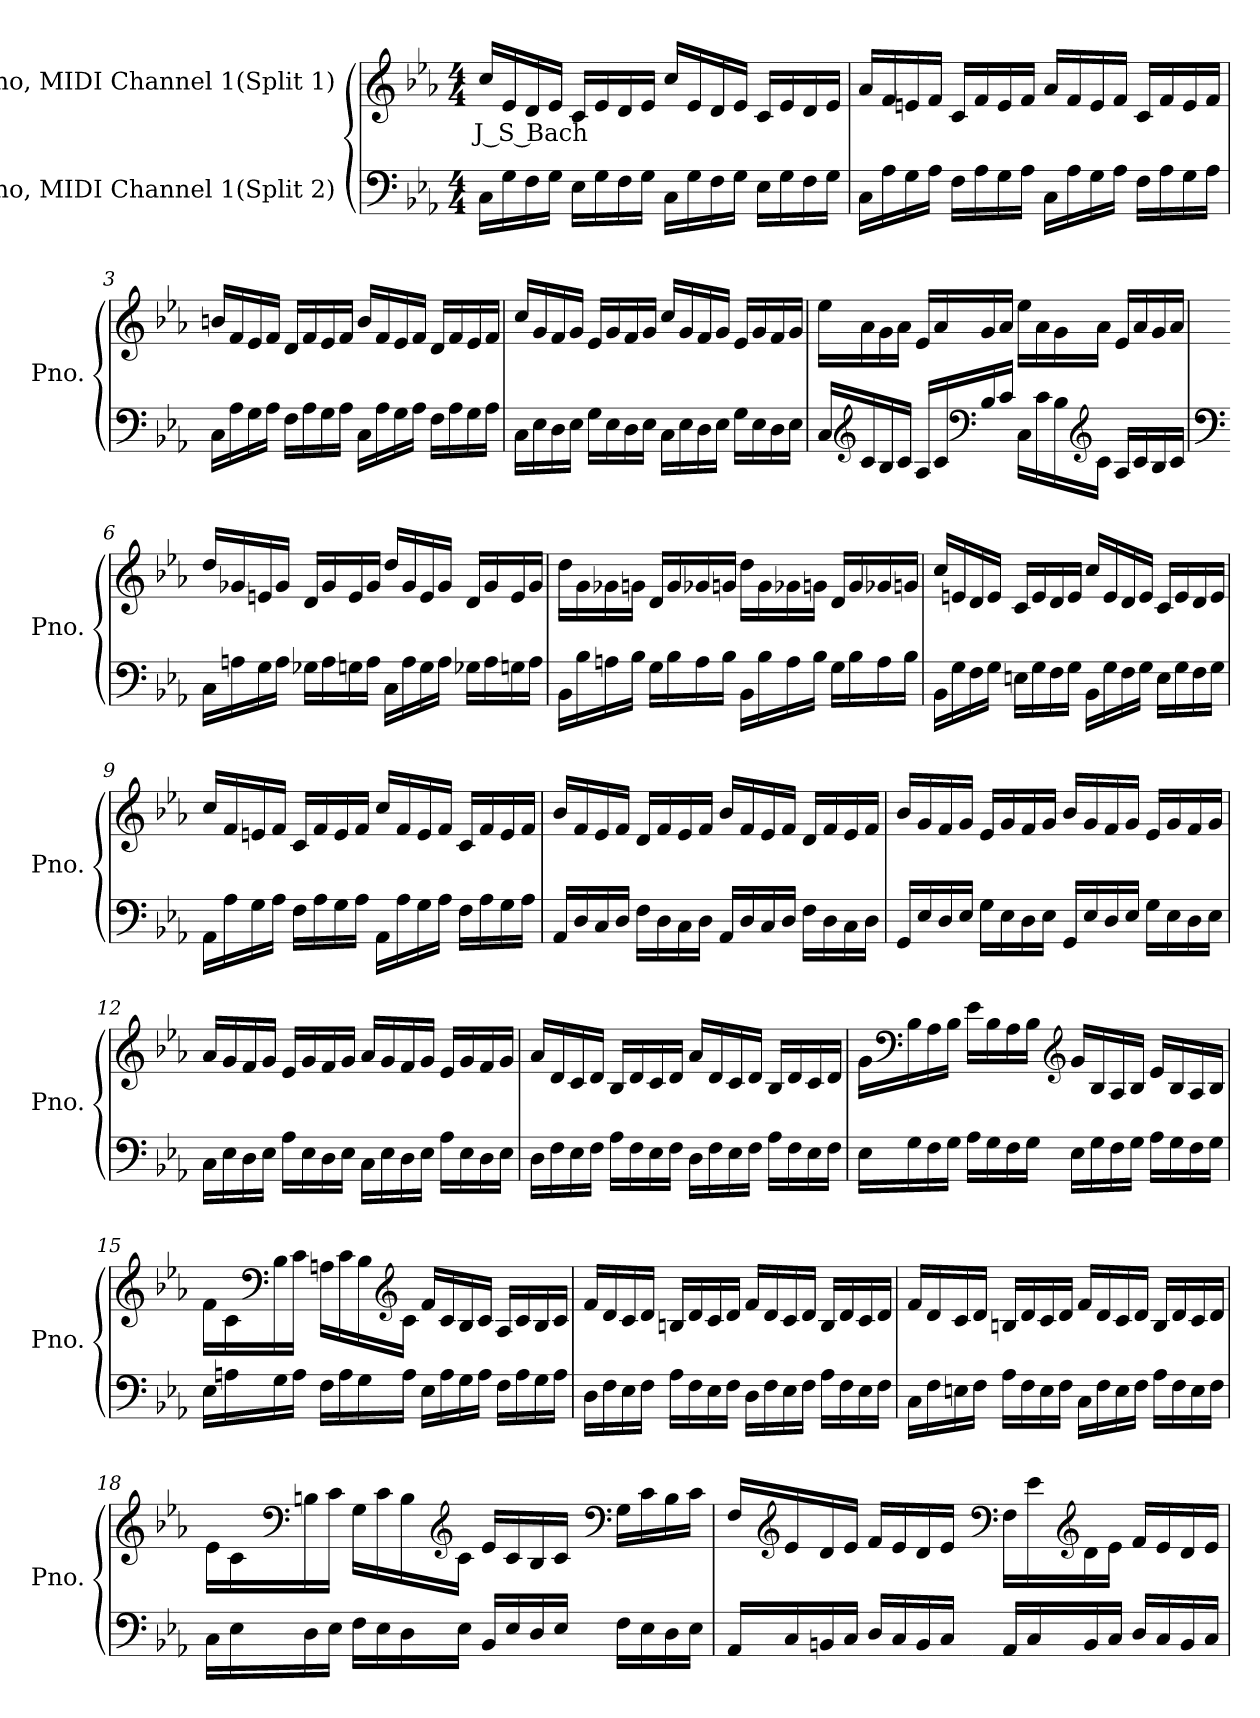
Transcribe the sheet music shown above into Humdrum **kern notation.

**kern	**kern	**text
*part2	*part1	*part1
*staff2	*staff1	*staff1
*I"Piano, MIDI Channel 1(Split 2)	*I"Piano, MIDI Channel 1(Split 1)	*
*I'Pno.	*I'Pno.	*
*clefF4	*clefG2	*
*k[b-e-a-]	*k[b-e-a-]	*
*M4/4	*M4/4	*
*MM90	*MM90	*
=1	=1	=1
!	!	!LO:LY:b
16C\LL	16cc/LL	J S Bach
16G\	16e-/	.
16F\	16d/	.
16G\JJ	16e-/JJ	.
16E-\LL	16c/LL	.
16G\	16e-/	.
16F\	16d/	.
16G\JJ	16e-/JJ	.
16C\LL	16cc/LL	.
16G\	16e-/	.
16F\	16d/	.
16G\JJ	16e-/JJ	.
16E-\LL	16c/LL	.
16G\	16e-/	.
16F\	16d/	.
16G\JJ	16e-/JJ	.
!!LO:LB:g=z
=2	=2	=2
16C\LL	16a-/LL	.
16A-\	16f/	.
16G\	16en/	.
16A-\JJ	16f/JJ	.
16F\LL	16c/LL	.
16A-\	16f/	.
16G\	16e/	.
16A-\JJ	16f/JJ	.
16C\LL	16a-/LL	.
16A-\	16f/	.
16G\	16e/	.
16A-\JJ	16f/JJ	.
16F\LL	16c/LL	.
16A-\	16f/	.
16G\	16e/	.
16A-\JJ	16f/JJ	.
=3	=3	=3
16C\LL	16bn/LL	.
16A-\	16f/	.
16G\	16e-/	.
16A-\JJ	16f/JJ	.
16F\LL	16d/LL	.
16A-\	16f/	.
16G\	16e-/	.
16A-\JJ	16f/JJ	.
16C\LL	16b/LL	.
16A-\	16f/	.
16G\	16e-/	.
16A-\JJ	16f/JJ	.
16F\LL	16d/LL	.
16A-\	16f/	.
16G\	16e-/	.
16A-\JJ	16f/JJ	.
!!LO:LB:g=z
=4	=4	=4
16C\LL	16cc/LL	.
16E-\	16g/	.
16D\	16f/	.
16E-\JJ	16g/JJ	.
16G\LL	16e-/LL	.
16E-\	16g/	.
16D\	16f/	.
16E-\JJ	16g/JJ	.
16C\LL	16cc/LL	.
16E-\	16g/	.
16D\	16f/	.
16E-\JJ	16g/JJ	.
16G\LL	16e-/LL	.
16E-\	16g/	.
16D\	16f/	.
16E-\JJ	16g/JJ	.
=5	=5	=5
16C/LL	16ee-\LL	.
*clefG2	*	*
16c/	16a-\	.
16B-/	16g\	.
16c/JJ	16a-\JJ	.
16A-/LL	16e-/LL	.
16c/	16a-/	.
*clefF4	*	*
16B-/	16g/	.
16c/JJ	16a-/JJ	.
16C\LL	16ee-\LL	.
16c\	16a-\	.
16B-\	16g\	.
*clefG2	*	*
16c\JJ	16a-\JJ	.
16A-/LL	16e-/LL	.
16c/	16a-/	.
16B-/	16g/	.
16c/JJ	16a-/JJ	.
!!LO:LB:g=z
=6	=6	=6
*clefF4	*	*
16C\LL	16dd/LL	.
16An\	16g-X/	.
16G\	16en/	.
16A\JJ	16g-/JJ	.
16G-X\LL	16d/LL	.
16A\	16g-/	.
16Gn\	16e/	.
16A\JJ	16g-/JJ	.
16C\LL	16dd/LL	.
16A\	16g-/	.
16G\	16e/	.
16A\JJ	16g-/JJ	.
16G-X\LL	16d/LL	.
16A\	16g-/	.
16Gn\	16e/	.
16A\JJ	16g-/JJ	.
=7	=7	=7
16BB-\LL	16dd\LL	.
16B-\	16g\	.
16An\	16g-X\	.
16B-\JJ	16gn\JJ	.
16G\LL	16d/LL	.
16B-\	16g/	.
16A\	16g-X/	.
16B-\JJ	16gn/JJ	.
16BB-\LL	16dd\LL	.
16B-\	16g\	.
16A\	16g-X\	.
16B-\JJ	16gn\JJ	.
16G\LL	16d/LL	.
16B-\	16g/	.
16A\	16g-X/	.
16B-\JJ	16gn/JJ	.
!!LO:LB:g=z
=8	=8	=8
16BB-\LL	16cc/LL	.
16G\	16en/	.
16F\	16d/	.
16G\JJ	16e/JJ	.
16En\LL	16c/LL	.
16G\	16e/	.
16F\	16d/	.
16G\JJ	16e/JJ	.
16BB-\LL	16cc/LL	.
16G\	16e/	.
16F\	16d/	.
16G\JJ	16e/JJ	.
16E\LL	16c/LL	.
16G\	16e/	.
16F\	16d/	.
16G\JJ	16e/JJ	.
=9	=9	=9
16AA-\LL	16cc/LL	.
16A-\	16f/	.
16G\	16en/	.
16A-\JJ	16f/JJ	.
16F\LL	16c/LL	.
16A-\	16f/	.
16G\	16e/	.
16A-\JJ	16f/JJ	.
16AA-\LL	16cc/LL	.
16A-\	16f/	.
16G\	16e/	.
16A-\JJ	16f/JJ	.
16F\LL	16c/LL	.
16A-\	16f/	.
16G\	16e/	.
16A-\JJ	16f/JJ	.
!!LO:LB:g=z
=10	=10	=10
16AA-/LL	16b-/LL	.
16D/	16f/	.
16C/	16e-/	.
16D/JJ	16f/JJ	.
16F\LL	16d/LL	.
16D\	16f/	.
16C\	16e-/	.
16D\JJ	16f/JJ	.
16AA-/LL	16b-/LL	.
16D/	16f/	.
16C/	16e-/	.
16D/JJ	16f/JJ	.
16F\LL	16d/LL	.
16D\	16f/	.
16C\	16e-/	.
16D\JJ	16f/JJ	.
=11	=11	=11
16GG/LL	16b-/LL	.
16E-/	16g/	.
16D/	16f/	.
16E-/JJ	16g/JJ	.
16G\LL	16e-/LL	.
16E-\	16g/	.
16D\	16f/	.
16E-\JJ	16g/JJ	.
16GG/LL	16b-/LL	.
16E-/	16g/	.
16D/	16f/	.
16E-/JJ	16g/JJ	.
16G\LL	16e-/LL	.
16E-\	16g/	.
16D\	16f/	.
16E-\JJ	16g/JJ	.
!!LO:PB:g=z
=12	=12	=12
16C\LL	16a-/LL	.
16E-\	16g/	.
16D\	16f/	.
16E-\JJ	16g/JJ	.
16A-\LL	16e-/LL	.
16E-\	16g/	.
16D\	16f/	.
16E-\JJ	16g/JJ	.
16C\LL	16a-/LL	.
16E-\	16g/	.
16D\	16f/	.
16E-\JJ	16g/JJ	.
16A-\LL	16e-/LL	.
16E-\	16g/	.
16D\	16f/	.
16E-\JJ	16g/JJ	.
=13	=13	=13
16D\LL	16a-/LL	.
16F\	16d/	.
16E-\	16c/	.
16F\JJ	16d/JJ	.
16A-\LL	16B-/LL	.
16F\	16d/	.
16E-\	16c/	.
16F\JJ	16d/JJ	.
16D\LL	16a-/LL	.
16F\	16d/	.
16E-\	16c/	.
16F\JJ	16d/JJ	.
16A-\LL	16B-/LL	.
16F\	16d/	.
16E-\	16c/	.
16F\JJ	16d/JJ	.
!!LO:LB:g=z
=14	=14	=14
16E-\LL	16g\LL	.
*	*clefF4	*
16G\	16B-\	.
16F\	16A-\	.
16G\JJ	16B-\JJ	.
16A-\LL	16e-\LL	.
16G\	16B-\	.
16F\	16A-\	.
16G\JJ	16B-\JJ	.
*	*clefG2	*
16E-\LL	16g/LL	.
16G\	16B-/	.
16F\	16A-/	.
16G\JJ	16B-/JJ	.
16A-\LL	16e-/LL	.
16G\	16B-/	.
16F\	16A-/	.
16G\JJ	16B-/JJ	.
=15	=15	=15
16E-\LL	16f\LL	.
16An\	16c\	.
*	*clefF4	*
16G\	16B-\	.
16A\JJ	16c\JJ	.
16F\LL	16An\LL	.
16A\	16c\	.
16G\	16B-\	.
*	*clefG2	*
16A\JJ	16c\JJ	.
16E-\LL	16f/LL	.
16A\	16c/	.
16G\	16B-/	.
16A\JJ	16c/JJ	.
16F\LL	16A/LL	.
16A\	16c/	.
16G\	16B-/	.
16A\JJ	16c/JJ	.
!!LO:LB:g=z
=16	=16	=16
16D\LL	16f/LL	.
16F\	16d/	.
16E-\	16c/	.
16F\JJ	16d/JJ	.
16A-\LL	16Bn/LL	.
16F\	16d/	.
16E-\	16c/	.
16F\JJ	16d/JJ	.
16D\LL	16f/LL	.
16F\	16d/	.
16E-\	16c/	.
16F\JJ	16d/JJ	.
16A-\LL	16B/LL	.
16F\	16d/	.
16E-\	16c/	.
16F\JJ	16d/JJ	.
=17	=17	=17
16C\LL	16f/LL	.
16F\	16d/	.
16En\	16c/	.
16F\JJ	16d/JJ	.
16A-\LL	16Bn/LL	.
16F\	16d/	.
16E\	16c/	.
16F\JJ	16d/JJ	.
16C\LL	16f/LL	.
16F\	16d/	.
16E\	16c/	.
16F\JJ	16d/JJ	.
16A-\LL	16B/LL	.
16F\	16d/	.
16E\	16c/	.
16F\JJ	16d/JJ	.
!!LO:LB:g=z
=18	=18	=18
16C\LL	16e-\LL	.
16E-\	16c\	.
*	*clefF4	*
16D\	16Bn\	.
16E-\JJ	16c\JJ	.
16F\LL	16G\LL	.
16E-\	16c\	.
16D\	16B\	.
*	*clefG2	*
16E-\JJ	16c\JJ	.
16BB-/LL	16e-/LL	.
16E-/	16c/	.
16D/	16B/	.
16E-/JJ	16c/JJ	.
*	*clefF4	*
16F\LL	16G\LL	.
16E-\	16c\	.
16D\	16B\	.
16E-\JJ	16c\JJ	.
=19	=19	=19
16AA-/LL	16F/LL	.
*	*clefG2	*
16C/	16e-/	.
16BBn/	16d/	.
16C/JJ	16e-/JJ	.
16D/LL	16f/LL	.
16C/	16e-/	.
16BB/	16d/	.
16C/JJ	16e-/JJ	.
*	*clefF4	*
16AA-/LL	16F\LL	.
16C/	16e-\	.
*	*clefG2	*
16BB/	16d\	.
16C/JJ	16e-\JJ	.
16D/LL	16f/LL	.
16C/	16e-/	.
16BB/	16d/	.
16C/JJ	16e-/JJ	.
=	=	=
*-	*-	*-
